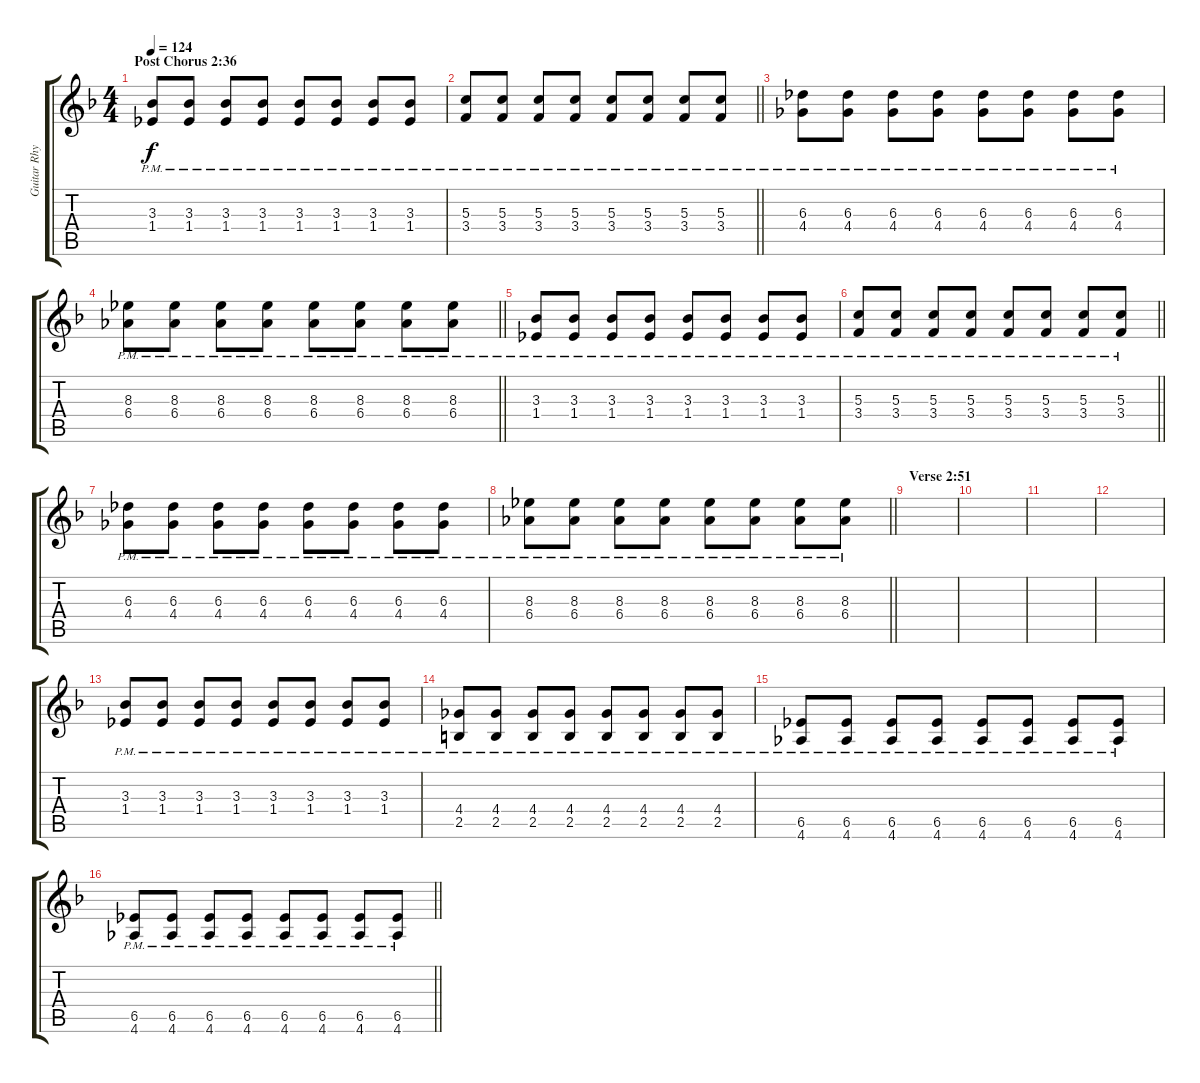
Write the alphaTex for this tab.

\track ("Guitar Rhythm" "Guitar Rhy") {instrument electricguitarclean}
\staff {score tabs}
\tuning (E4 B3 G3 D3 A2 E2) {hide}
\ts (4 4)
\section ("" "Post Chorus 2:36")
\tempo 124
\clef g2
\ks f
(3.3 1.4{pm}).8{dy f} (3.3 1.4{pm}).8 (3.3 1.4{pm}).8 (3.3 1.4{pm}).8 (3.3 1.4{pm}).8 (3.3 1.4{pm}).8 (3.3 1.4{pm}).8 (3.3 1.4{pm}).8 |
\barLineRight lightlight
(5.3{pm} 3.4).8 (5.3{pm} 3.4).8 (5.3{pm} 3.4).8 (5.3{pm} 3.4).8 (5.3{pm} 3.4).8 (5.3{pm} 3.4).8 (5.3{pm} 3.4).8 (5.3{pm} 3.4).8 |
(6.3{pm} 4.4).8 (6.3{pm} 4.4).8 (6.3{pm} 4.4).8 (6.3{pm} 4.4).8 (6.3{pm} 4.4).8 (6.3{pm} 4.4).8 (6.3{pm} 4.4).8 (6.3{pm} 4.4).8 |
\barLineRight lightlight
(8.3{pm} 6.4).8 (8.3{pm} 6.4).8 (8.3{pm} 6.4).8 (8.3{pm} 6.4).8 (8.3{pm} 6.4).8 (8.3{pm} 6.4).8 (8.3{pm} 6.4).8 (8.3{pm} 6.4).8 |
(3.3 1.4{pm}).8 (3.3 1.4{pm}).8 (3.3 1.4{pm}).8 (3.3 1.4{pm}).8 (3.3 1.4{pm}).8 (3.3 1.4{pm}).8 (3.3 1.4{pm}).8 (3.3 1.4{pm}).8 |
\barLineRight lightlight
(5.3{pm} 3.4).8 (5.3{pm} 3.4).8 (5.3{pm} 3.4).8 (5.3{pm} 3.4).8 (5.3{pm} 3.4).8 (5.3{pm} 3.4).8 (5.3{pm} 3.4).8 (5.3{pm} 3.4).8 |
(6.3{pm} 4.4).8 (6.3{pm} 4.4).8 (6.3{pm} 4.4).8 (6.3{pm} 4.4).8 (6.3{pm} 4.4).8 (6.3{pm} 4.4).8 (6.3{pm} 4.4).8 (6.3{pm} 4.4).8 |
\barLineRight lightlight
(8.3{pm} 6.4).8 (8.3{pm} 6.4).8 (8.3{pm} 6.4).8 (8.3{pm} 6.4).8 (8.3{pm} 6.4).8 (8.3{pm} 6.4).8 (8.3{pm} 6.4).8 (8.3{pm} 6.4).8 |
\section ("" "Verse 2:51")
|
|
|
|
(3.3 1.4{pm}).8 (3.3 1.4{pm}).8 (3.3 1.4{pm}).8 (3.3 1.4{pm}).8 (3.3 1.4{pm}).8 (3.3 1.4{pm}).8 (3.3 1.4{pm}).8 (3.3 1.4{pm}).8 |
(4.4{pm} 2.5{pm}).8 (4.4{pm} 2.5{pm}).8 (4.4{pm} 2.5{pm}).8 (4.4{pm} 2.5{pm}).8 (4.4{pm} 2.5{pm}).8 (4.4{pm} 2.5{pm}).8 (4.4{pm} 2.5{pm}).8 (4.4{pm} 2.5{pm}).8 |
(6.5{pm} 4.6).8 (6.5{pm} 4.6).8 (6.5{pm} 4.6).8 (6.5{pm} 4.6).8 (6.5{pm} 4.6).8 (6.5{pm} 4.6).8 (6.5{pm} 4.6).8 (6.5{pm} 4.6).8 |
\barLineRight lightlight
(6.5{pm} 4.6).8 (6.5{pm} 4.6).8 (6.5{pm} 4.6).8 (6.5{pm} 4.6).8 (6.5{pm} 4.6).8 (6.5{pm} 4.6).8 (6.5{pm} 4.6).8 (6.5{pm} 4.6).8
